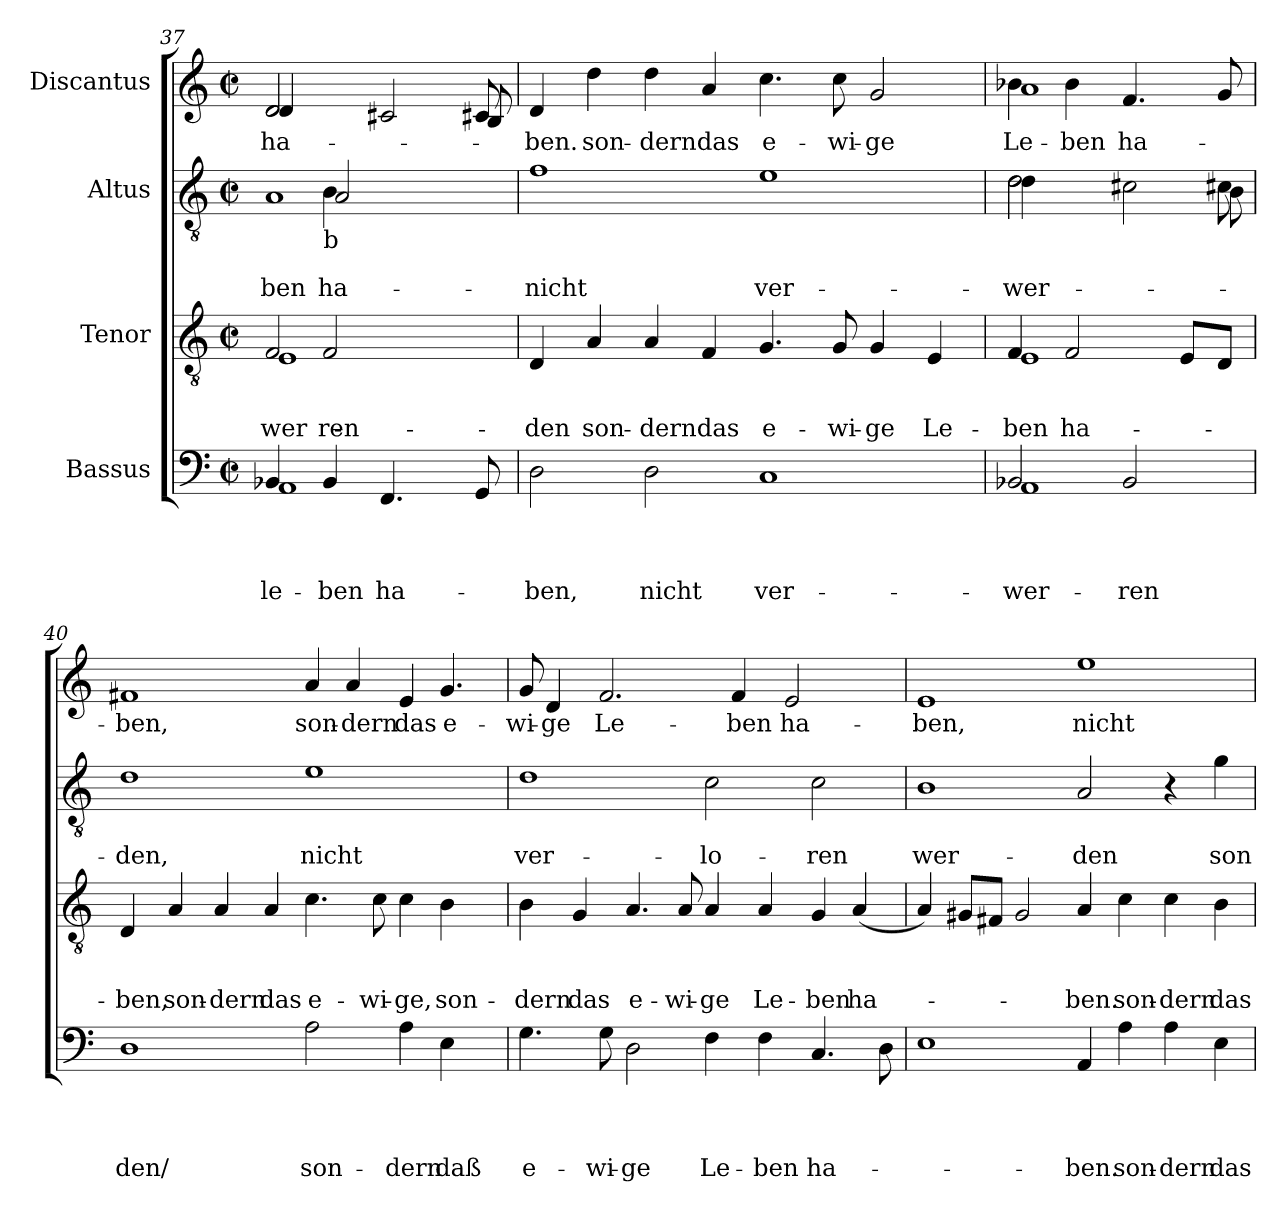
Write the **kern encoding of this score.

**kern	**text	**text	**text	**text	**kern	**text	**text	**text	**kern	**text	**text	**kern	**text
*part4	*part4	*part4	*part4	*part4	*part3	*part3	*part3	*part3	*part2	*part2	*part2	*part1	*part1
*staff4	*staff4	*staff4	*staff4	*staff4	*staff3	*staff3	*staff3	*staff3	*staff2	*staff2	*staff2	*staff1	*staff1
*I"Bassus	*	*	*	*	*I"Tenor	*	*	*	*I"Altus	*	*	*I"Discantus	*
*clefF4	*	*	*	*	*clefGv2	*	*	*	*clefGv2	*	*	*clefG2	*
*k[]	*	*	*	*	*k[]	*	*	*	*k[]	*	*	*k[]	*
*C:	*	*	*	*	*C:	*	*	*	*C:	*	*	*C:	*
*M2/2	*	*	*	*	*M2/2	*	*	*	*M2/2	*	*	*M2/2	*
*met(c|)	*	*	*	*	*met(c|)	*	*	*	*met(c|)	*	*	*met(c|)	*
=37	=37	=37	=37	=37	=37	=37	=37	=37	=37	=37	=37	=37	=37
!	!	!	!	!LO:LY:b	!	!	!	!LO:LY:b	!	!	!	!	!
*^	*	*	*	*	*^	*	*	*	*	*	*	*	*
*	*	*	*	*	*	*	*^	*	*	*	*	*	*	*	*
!	!	!	!	!	!	!	!	!	!	!	!LO:LY:b	!	!	!LO:LY:b	!	!LO:LY:b
*	*	*	*	*	*	*	*	*	*	*	*	*^	*	*	*^	*
*	*	*	*	*	*	*	*	*	*	*	*	*	*^	*	*	*	*	*
!	!	!	!	!	!	!	!	!	!	!	!	!	!	!	!	!	!	!	!LO:LY:b
*	*	*	*	*	*	*	*	*	*	*	*	*	*	*	*	*	*	*^	*
!	!	!	!	!	!	!	!	!	!	!	!	!	!	!	!	!	!	!	!	!LO:LY:b
*	*	*	*	*	*	*	*	*	*	*	*	*	*	*	*	*	*	*	*^	*
4BB-X/	1AA	.	.	.	le-	2F/	4ryy	1E	.	.	wer-	4ryy	4ryy	1A	.	-ben	2d/	4d/	2d/	2..ryy	ha-
!	!	!	!	!	!	!	!	!	!	!	!	!LO:TX:b:t=b	!	!	!	!	!	!	!	!	!
!	!	!	!	!	!LO:LY:b	!	!	!	!	!	!LO:LY:b	!	!	!	!	!LO:LY:b	!	!	!	!	!
!	!	!	!	!	!	!	!	!	!	!	!	!	!	!	!	!LO:LY:b	!	!	!	!	!
4BB-/	.	.	.	.	-ben	.	2F/	.	.	.	-ren	4B\	2A/	.	.	ha-	.	2.ryy	.	.	.
!	!	!	!	!	!LO:LY:b	!	!	!	!	!	!	!	!	!	!	!	!	!	!	!	!
4.FF/	.	.	.	.	ha-	2ryy	.	.	.	.	.	2ryy	.	.	.	.	2c#/	.	4.ryy	.	.
.	.	.	.	.	.	.	4ryy	.	.	.	.	.	4ryy	.	.	.	.	.	.	.	.
8GG/	.	.	.	.	.	.	.	.	.	.	.	.	.	.	.	.	.	.	8c#X/	8B/	.
*v	*v	*	*	*	*	*	*	*	*	*	*	*v	*v	*v	*	*	*	*	*	*	*
*	*	*	*	*	*v	*v	*v	*	*	*	*	*	*	*	*	*	*	*
=38	=38	=38	=38	=38	=38	=38	=38	=38	=38	=38	=38	=38	=38	=38	=38	=38
!	!	!	!	!LO:LY:b	!	!	!	!LO:LY:b	!	!	!LO:LY:b	!	!	!	!	!LO:LY:b
*	*	*	*	*	*	*	*	*	*	*	*	*v	*v	*v	*v	*
2D\	.	.	.	-ben,	4D/	.	.	-den	1f	.	nicht	4d/	-ben.
!	!	!	!	!	!	!	!	!LO:LY:b	!	!	!	!	!LO:LY:b
.	.	.	.	.	4A/	.	.	son-	.	.	.	4dd\	son-
!	!	!	!	!LO:LY:b	!	!	!	!LO:LY:b	!	!	!	!	!LO:LY:b
2D\	.	.	.	nicht	4A/	.	.	-dern	.	.	.	4dd\	-dern
!	!	!	!	!	!	!	!	!LO:LY:b	!	!	!	!	!LO:LY:b
.	.	.	.	.	4F/	.	.	das	.	.	.	4a/	das
!	!	!	!	!LO:LY:b	!	!	!	!LO:LY:b	!	!	!LO:LY:b	!	!LO:LY:b
1C	.	.	.	ver-	4.G/	.	.	e-	1e	.	ver-	4.cc\	e-
!	!	!	!	!	!	!	!	!LO:LY:b	!	!	!	!	!LO:LY:b
.	.	.	.	.	8G/	.	.	-wi-	.	.	.	8cc\	-wi-
!	!	!	!	!	!	!	!	!LO:LY:b:rj	!	!	!	!	!LO:LY:b:rj
.	.	.	.	.	4G/	.	.	-ge	.	.	.	2g/	-ge
!	!	!	!	!	!	!	!	!LO:LY:b	!	!	!	!	!
.	.	.	.	.	4E/	.	.	Le-	.	.	.	.	.
!!LO:PB:g=z
=39	=39	=39	=39	=39	=39	=39	=39	=39	=39	=39	=39	=39	=39
!	!	!	!	!LO:LY:b	!	!	!	!	!	!	!	!	!
*^	*	*	*	*	*	*	*	*	*	*	*	*	*
!	!	!	!	!	!LO:LY:b	!	!	!	!LO:LY:b	!	!	!LO:LY:b	!	!
*	*	*	*	*	*	*^	*	*	*	*^	*	*	*	*
!	!	!	!	!	!	!	!	!	!	!	!	!	!	!LO:LY:b	!	!
*	*	*	*	*	*	*	*	*	*	*	*	*^	*	*	*	*
!	!	!	!	!	!	!	!	!	!	!	!	!	!	!	!LO:LY:b	!	!LO:LY:b
*	*	*	*	*	*	*	*	*	*	*	*	*	*^	*	*	*^	*
2BB-X/	1AA	.	.	.	wer-	4F/	1E	.	.	-ben	2d\	4d\	2d\	2..ryy	.	wer-	4b-X\	1a	Le-
!	!	!	!	!	!	!	!	!	!	!LO:LY:b	!	!	!	!	!	!	!	!	!LO:LY:b:rj
.	.	.	.	.	.	2F/	.	.	.	ha-	.	2.ryy	.	.	.	.	4b-\	.	-ben
!	!	!	!	!	!LO:LY:b	!	!	!	!	!	!	!	!	!	!	!	!	!	!LO:LY:b
2BB-/	.	.	.	.	-ren	.	.	.	.	.	2c#\	.	4.ryy	.	.	.	4.f/	.	ha-
.	.	.	.	.	.	8E/L	.	.	.	.	.	.	.	.	.	.	.	.	.
.	.	.	.	.	.	8D/J	.	.	.	.	.	.	8c#X\	8B\	.	.	8g/	.	.
*v	*v	*	*	*	*	*	*	*	*	*	*	*	*	*	*	*	*v	*v	*
*	*	*	*	*	*v	*v	*	*	*	*	*	*	*	*	*	*	*
=40	=40	=40	=40	=40	=40	=40	=40	=40	=40	=40	=40	=40	=40	=40	=40	=40
!	!	!	!	!LO:LY:b	!	!	!	!LO:LY:b	!	!	!	!	!	!LO:LY:b	!	!LO:LY:b
*	*	*	*	*	*	*	*	*	*v	*v	*v	*v	*	*	*	*
1D	.	.	.	-den/	4D/	.	.	-ben,	1d	.	-den,	1f#X	-ben,
!	!	!	!	!	!	!	!	!LO:LY:b	!	!	!	!	!
.	.	.	.	.	4A/	.	.	son-	.	.	.	.	.
!	!	!	!	!	!	!	!	!LO:LY:b:rj	!	!	!	!	!
.	.	.	.	.	4A/	.	.	-dern	.	.	.	.	.
!	!	!	!	!	!	!	!	!LO:LY:b	!	!	!	!	!
.	.	.	.	.	4A/	.	.	das	.	.	.	.	.
!	!	!	!	!LO:LY:b	!	!	!	!LO:LY:b	!	!	!LO:LY:b	!	!LO:LY:b
2A\	.	.	.	son-	4.c\	.	.	e-	1e	.	nicht	4a/	son-
!	!	!	!	!	!	!	!	!	!	!	!	!	!LO:LY:b:rj
.	.	.	.	.	.	.	.	.	.	.	.	4a/	-dern
!	!	!	!	!	!	!	!	!LO:LY:b	!	!	!	!	!
.	.	.	.	.	8c\	.	.	-wi-	.	.	.	.	.
!	!	!	!	!LO:LY:b	!	!	!	!LO:LY:b:rj	!	!	!	!	!LO:LY:b
4A\	.	.	.	-dern	4c\	.	.	-ge,	.	.	.	4e/	das
!	!	!	!	!LO:LY:b	!	!	!	!LO:LY:b	!	!	!	!	!LO:LY:b
4E\	.	.	.	daß	4B\	.	.	son-	.	.	.	4.g/	e-
8ryy	.	.	.	.	8ryy	.	.	.	8ryy	.	.	.	.
=41	=41	=41	=41	=41	=41	=41	=41	=41	=41	=41	=41	=41	=41
!	!	!	!	!LO:LY:b	!	!	!	!LO:LY:b	!	!	!LO:LY:b	!	!LO:LY:b
4.G\	.	.	.	e-	4B\	.	.	-dern	1d	.	ver-	8g/	-wi-
!	!	!	!	!	!	!	!	!	!	!	!	!	!LO:LY:b:rj
.	.	.	.	.	.	.	.	.	.	.	.	4d/	-ge
!	!	!	!	!	!	!	!	!LO:LY:b	!	!	!	!	!
.	.	.	.	.	4G/	.	.	das	.	.	.	.	.
!	!	!	!	!LO:LY:b	!	!	!	!	!	!	!	!	!LO:LY:b
8G\	.	.	.	-wi-	.	.	.	.	.	.	.	2.f/	Le-
!	!	!	!	!LO:LY:b:rj	!	!	!	!LO:LY:b	!	!	!	!	!
2D\	.	.	.	-ge	4.A/	.	.	e-	.	.	.	.	.
!	!	!	!	!	!	!	!	!LO:LY:b	!	!	!	!	!
.	.	.	.	.	8A/	.	.	-wi-	.	.	.	.	.
!	!	!	!	!LO:LY:b	!	!	!	!LO:LY:b:rj	!	!	!LO:LY:b	!	!
4F\	.	.	.	Le-	4A/	.	.	-ge	2c\	.	-lo-	.	.
!	!	!	!	!	!	!	!	!	!	!	!	!	!LO:LY:b
.	.	.	.	.	.	.	.	.	.	.	.	4f/	-ben
!	!	!	!	!LO:LY:b	!	!	!	!LO:LY:b	!	!	!	!	!
4F\	.	.	.	-ben	4A/	.	.	Le-	.	.	.	.	.
!	!	!	!	!	!	!	!	!	!	!	!	!	!LO:LY:b
.	.	.	.	.	.	.	.	.	.	.	.	2e/	ha-
!	!	!	!	!LO:LY:b	!	!	!	!LO:LY:b	!	!	!LO:LY:b	!	!
4.C/	.	.	.	ha-	4G/	.	.	-ben	2c\	.	-ren	.	.
!	!	!	!	!	!	!	!	!LO:LY:b	!	!	!	!	!
.	.	.	.	.	(<4A/	.	.	ha-	.	.	.	.	.
8D\	.	.	.	.	.	.	.	.	.	.	.	8ryy	.
!!LO:LB:g=z
=42	=42	=42	=42	=42	=42	=42	=42	=42	=42	=42	=42	=42	=42
!	!	!	!	!	!	!	!	!	!	!	!LO:LY:b	!	!LO:LY:b
1E	.	.	.	.	4A/)	.	.	.	1B	.	wer-	1e	-ben,
.	.	.	.	.	8G#X/L	.	.	.	.	.	.	.	.
.	.	.	.	.	8F#/J	.	.	.	.	.	.	.	.
.	.	.	.	.	2G#/	.	.	.	.	.	.	.	.
!	!	!	!	!LO:LY:b	!	!	!	!LO:LY:b	!	!	!LO:LY:b	!	!LO:LY:b
4AA/	.	.	.	-ben.	4A/	.	.	-ben.	2A/	.	-den	1ee	nicht
!	!	!	!	!LO:LY:b	!	!	!	!LO:LY:b	!	!	!	!	!
4A\	.	.	.	son-	4c\	.	.	son-	.	.	.	.	.
!	!	!	!	!LO:LY:b	!	!	!	!LO:LY:b	!	!	!	!	!
4A\	.	.	.	-dern	4c\	.	.	-dern	4r	.	.	.	.
!	!	!	!	!LO:LY:b	!	!	!	!LO:LY:b	!	!	!LO:LY:b	!	!
4E\	.	.	.	das	4B\	.	.	das	4g\	.	son-	.	.
=	=	=	=	=	=	=	=	=	=	=	=	=	=
*-	*-	*-	*-	*-	*-	*-	*-	*-	*-	*-	*-	*-	*-
